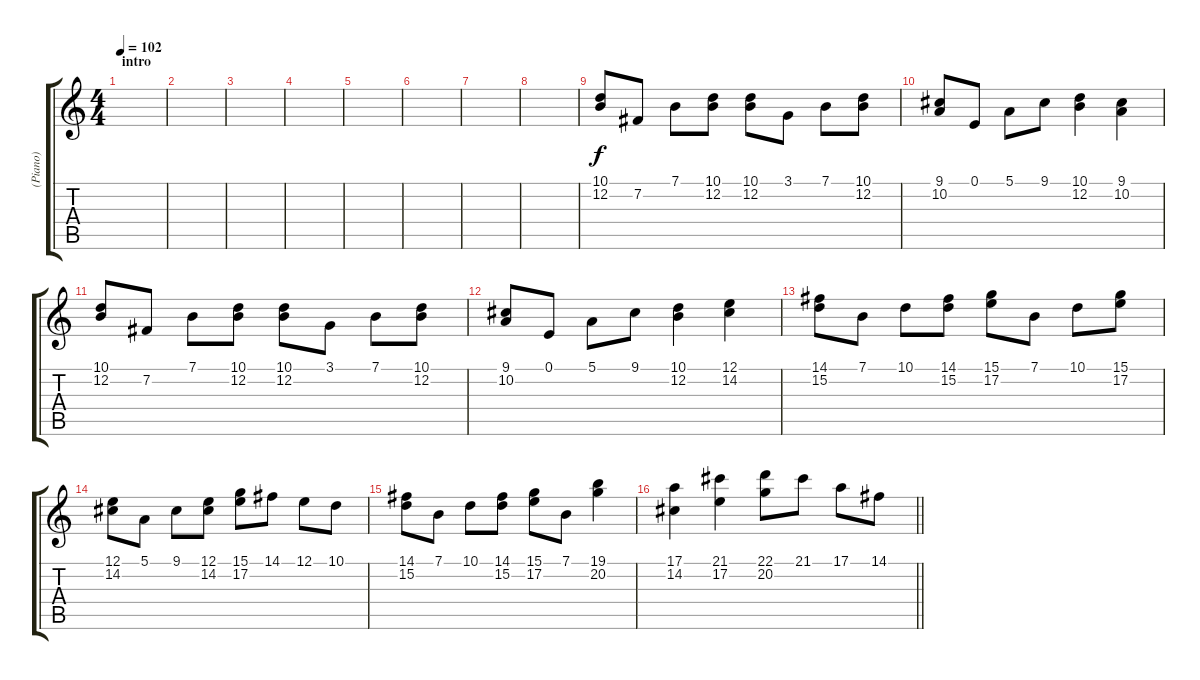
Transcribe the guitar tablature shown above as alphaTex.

\track ("(Piano)" "(Piano)") {solo instrument acousticgrandpiano}
\staff {score tabs}
\tuning (E4 B3 G3 D3 A2 E2) {hide}
\ts (4 4)
\section ("" "intro")
\tempo 102
\clef g2
\ks c
|
|
|
|
|
|
|
|
(10.1 12.2).8 7.2.8 7.1.8 (10.1 12.2).8 (10.1 12.2).8 3.1.8 7.1.8 (10.1 12.2).8 |
(9.1 10.2).8 0.1.8 5.1.8 9.1.8 (10.1 12.2).4 (9.1 10.2).4 |
(10.1 12.2).8 7.2.8 7.1.8 (10.1 12.2).8 (10.1 12.2).8 3.1.8 7.1.8 (10.1 12.2).8 |
(9.1 10.2).8 0.1.8 5.1.8 9.1.8 (10.1 12.2).4 (12.1 14.2).4 |
(14.1 15.2).8 7.1.8 10.1.8 (14.1 15.2).8 (15.1 17.2).8 7.1.8 10.1.8 (15.1 17.2).8 |
(12.1 14.2).8 5.1.8 9.1.8 (12.1 14.2).8 (15.1 17.2).8 14.1.8 12.1.8 10.1.8 |
(14.1 15.2).8 7.1.8 10.1.8 (14.1 15.2).8 (15.1 17.2).8 7.1.8 (19.1 20.2).4 |
\barLineRight lightlight
(17.1 14.2).4 (21.1 17.2).4 (22.1 20.2).8 21.1.8 17.1.8 14.1.8
